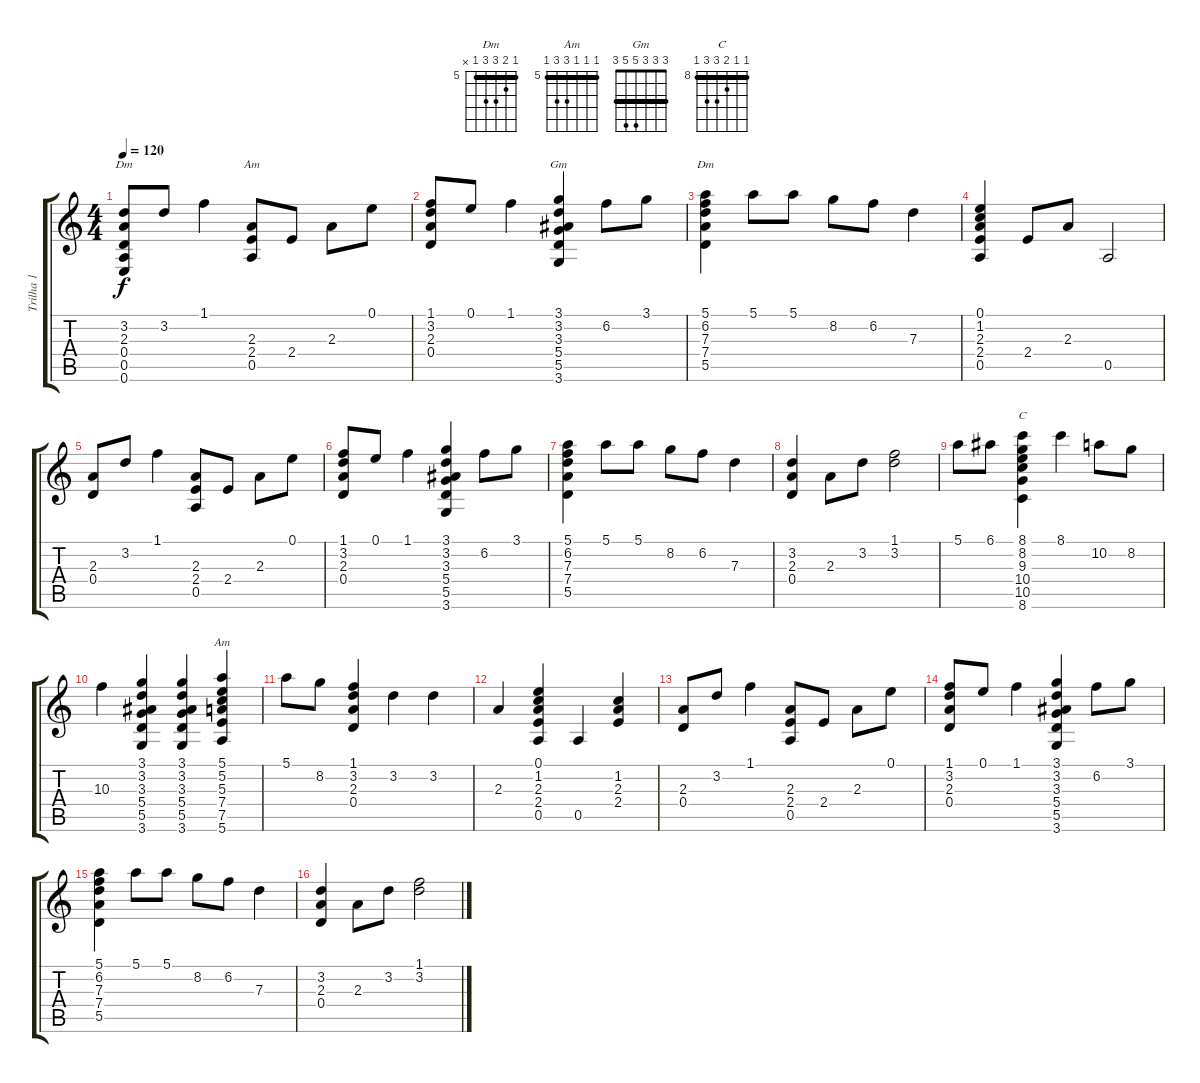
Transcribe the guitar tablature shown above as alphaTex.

\track ("Trilha 1" "Trilha 1") {instrument acousticguitarsteel}
\staff {score tabs}
\tuning (E4 B3 G3 D3 A2 E2) {hide}
\chord ("Dm" 1 3 2 0 x x)
\chord ("Am" 0 1 2 2 0 x)
\chord ("Gm" 3 3 3 5 5 3) {barre 3}
\chord ("Dm" 5 6 7 7 5 x) {firstfret 5 barre 5}
\chord ("C" 8 8 9 10 10 8) {firstfret 8 barre 8}
\chord ("Am" 5 5 5 7 7 5) {firstfret 5 barre 5}
\ts (4 4)
\tempo 120
\clef g2
\ks c
(3.2 2.3 0.4 0.5 0.6).8{ch "Dm" dy f} 3.2.8 1.1.4 (2.3 2.4 0.5).8{ch "Am"} 2.4.8 2.3.8 0.1.8 |
(1.1 3.2 2.3 0.4).8 0.1.8 1.1.4 (3.1 3.2 3.3 5.4 5.5 3.6).4{ch "Gm"} 6.2.8 3.1.8 |
(5.1 6.2 7.3 7.4 5.5).4{ch "Dm"} 5.1.8 5.1.8 8.2.8 6.2.8 7.3.4 |
(0.1 1.2 2.3 2.4 0.5).4 2.4.8 2.3.8 0.5.2 |
(2.3 0.4).8 3.2.8 1.1.4 (2.3 2.4 0.5).8 2.4.8 2.3.8 0.1.8 |
(1.1 3.2 2.3 0.4).8 0.1.8 1.1.4 (3.1 3.2 3.3 5.4 5.5 3.6).4 6.2.8 3.1.8 |
(5.1 6.2 7.3 7.4 5.5).4 5.1.8 5.1.8 8.2.8 6.2.8 7.3.4 |
(3.2 2.3 0.4).4 2.3.8 3.2.8 (1.1 3.2).2 |
5.1.8 6.1.8 (8.1 8.2 9.3 10.4 10.5 8.6).4{ch "C"} 8.1.4 10.2.8 8.2.8 |
10.3.4 (3.1 3.2 3.3 5.4 5.5 3.6).4 (3.1 3.2 3.3 5.4 5.5 3.6).4 (5.1 5.2 5.3 7.4 7.5 5.6).4{ch "Am"} |
5.1.8 8.2.8 (1.1 3.2 2.3 0.4).4 3.2.4 3.2.4 |
2.3.4 (0.1 1.2 2.3 2.4 0.5).4 0.5.4 (1.2 2.3 2.4).4 |
(2.3 0.4).8 3.2.8 1.1.4 (2.3 2.4 0.5).8 2.4.8 2.3.8 0.1.8 |
(1.1 3.2 2.3 0.4).8 0.1.8 1.1.4 (3.1 3.2 3.3 5.4 5.5 3.6).4 6.2.8 3.1.8 |
(5.1 6.2 7.3 7.4 5.5).4 5.1.8 5.1.8 8.2.8 6.2.8 7.3.4 |
(3.2 2.3 0.4).4 2.3.8 3.2.8 (1.1 3.2).2
